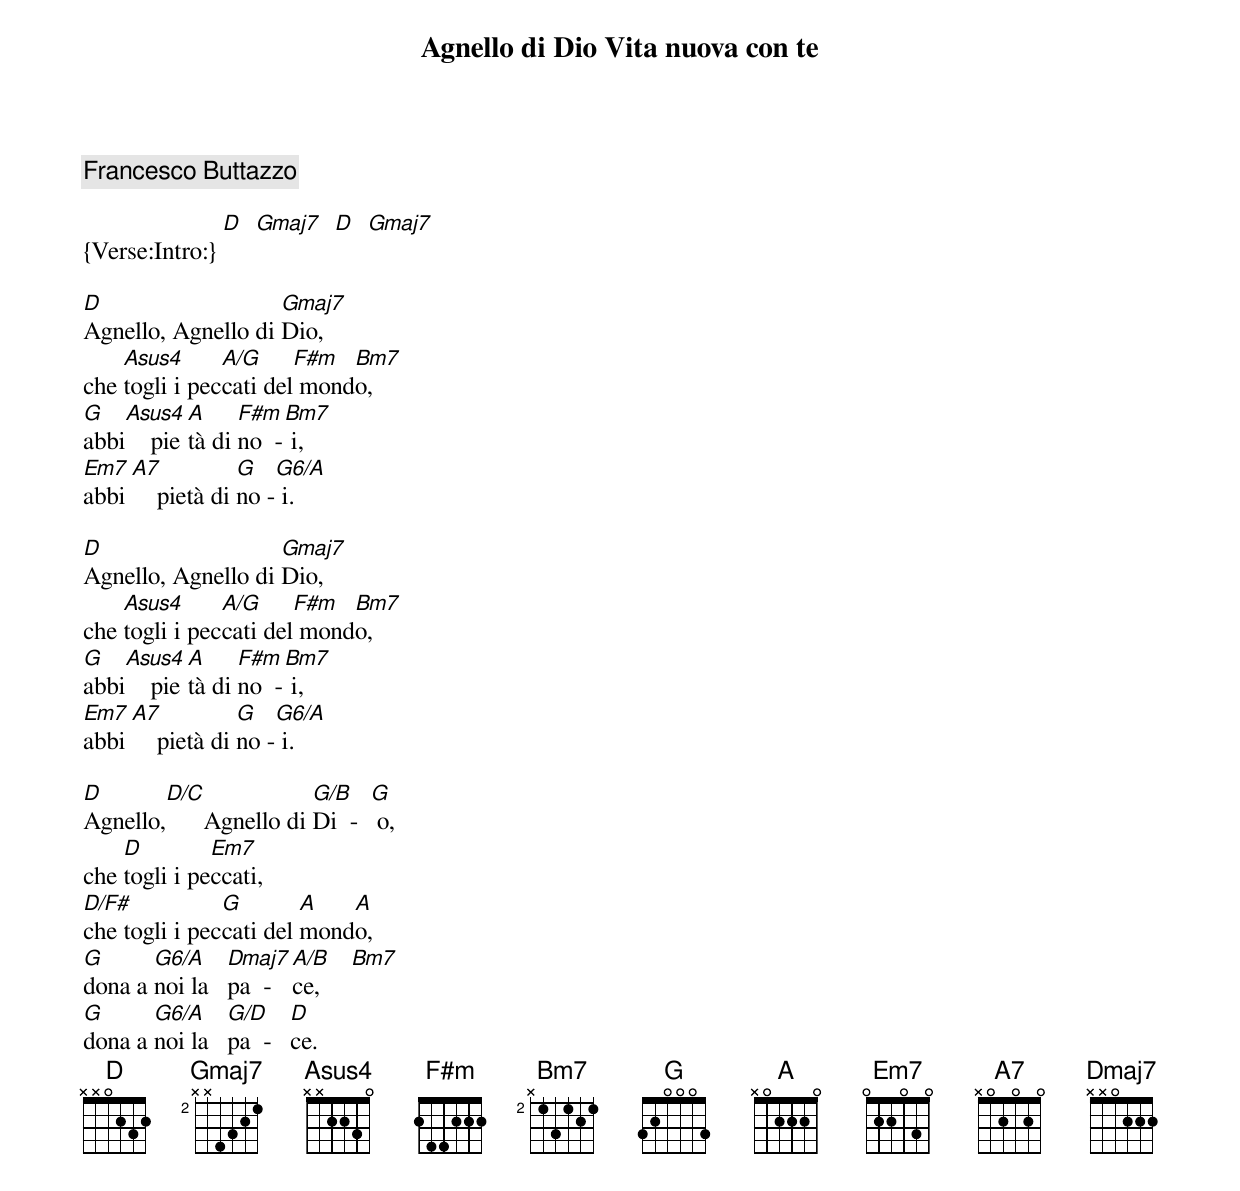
{title:Agnello di Dio Vita nuova con te}
{comment:Francesco Buttazzo}

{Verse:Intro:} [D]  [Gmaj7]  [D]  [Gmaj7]

[D]Agnello, Agnello di [Gmaj7]Dio,
che [Asus4]togli i pec[A/G]cati del[F#m] mond[Bm7]o,
[G]abbi[Asus4]    pie[A]tà di [F#m]no  -[Bm7] i,
[Em7]abbi [A7]    pietà di [G]no -[G6/A] i.

[D]Agnello, Agnello di [Gmaj7]Dio,
che [Asus4]togli i pec[A/G]cati del[F#m] mond[Bm7]o,
[G]abbi[Asus4]    pie[A]tà di [F#m]no  -[Bm7] i,
[Em7]abbi [A7]    pietà di [G]no -[G6/A] i.

[D]Agnello,[D/C]      Agnello di [G/B]Di  -  [G] o,
che [D]togli i pe[Em7]ccati,
[D/F#]che togli i pec[G]cati del [A]mond[A]o,
[G]dona a [G6/A]noi la   [Dmaj7]pa  - [A/B]ce,     [Bm7]
[G]dona a [G6/A]noi la   [G/D]pa  -   [D]ce.
